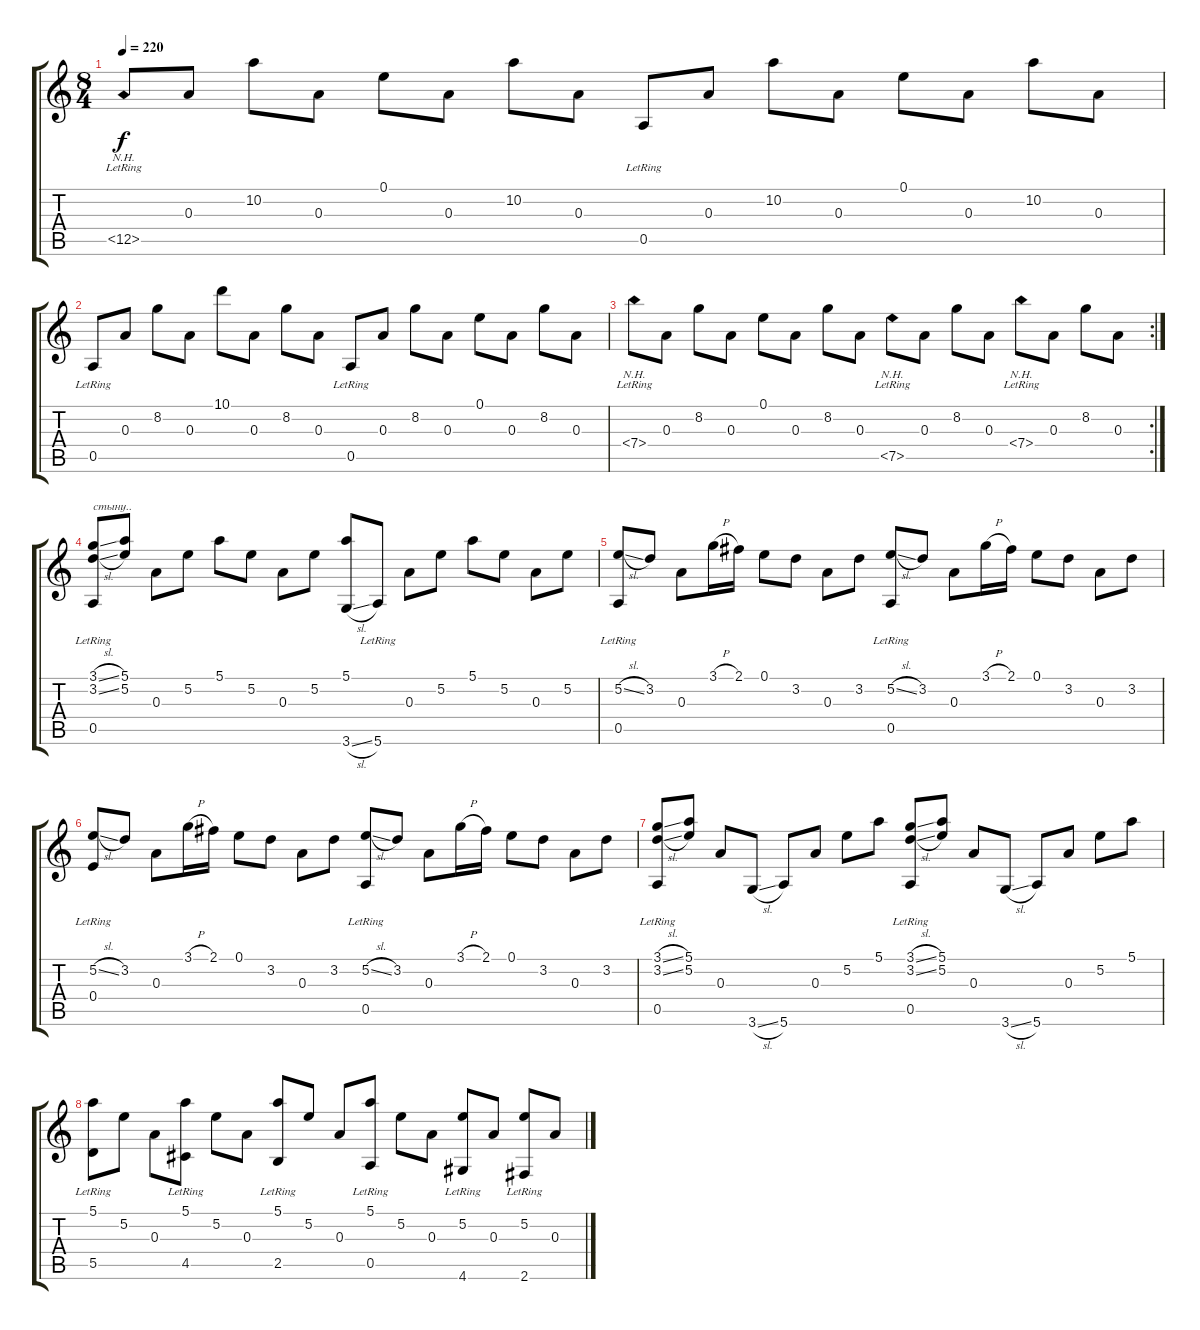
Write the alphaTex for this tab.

\track "" {instrument acousticguitarnylon}
\staff {score tabs}
\tuning (E4 B3 A3 E3 A2 E2) {hide}
\ts (8 4)
\tempo 220
\clef g2
\ks c
12.5{nh lr}.8{dy f} 0.3.8 10.2.8 0.3.8 0.1.8 0.3.8 10.2.8 0.3.8 0.5{lr}.8 0.3.8 10.2.8 0.3.8 0.1.8 0.3.8 10.2.8 0.3.8 |
0.5{lr}.8 0.3.8 8.2.8 0.3.8 10.1.8 0.3.8 8.2.8 0.3.8 0.5{lr}.8 0.3.8 8.2.8 0.3.8 0.1.8 0.3.8 8.2.8 0.3.8 |
\rc 2
7.4{nh lr}.8 0.3.8 8.2.8 0.3.8 0.1.8 0.3.8 8.2.8 0.3.8 7.5{nh lr}.8 0.3.8 8.2.8 0.3.8 7.4{nh lr}.8 0.3.8 8.2.8 0.3.8 |
(3.1{sl} 3.2{sl} 0.5{lr}).8{txt "стыну.."} (5.1 5.2).8 0.3.8 5.2.8 5.1.8 5.2.8 0.3.8 5.2.8 (5.1 3.6{sl}).8 5.6{lr}.8 0.3.8 5.2.8 5.1.8 5.2.8 0.3.8 5.2.8 |
(5.2{sl} 0.5{lr}).8 3.2.8 0.3.8 3.1{h}.16 2.1.16 0.1.8 3.2.8 0.3.8 3.2.8 (5.2{sl} 0.5{lr}).8 3.2.8 0.3.8 3.1{h}.16 2.1.16 0.1.8 3.2.8 0.3.8 3.2.8 |
(5.2{sl} 0.4{lr}).8 3.2.8 0.3.8 3.1{h}.16 2.1.16 0.1.8 3.2.8 0.3.8 3.2.8 (5.2{sl} 0.5{lr}).8 3.2.8 0.3.8 3.1{h}.16 2.1.16 0.1.8 3.2.8 0.3.8 3.2.8 |
(3.1{sl} 3.2{sl} 0.5{lr}).8 (5.1 5.2).8 0.3.8 3.6{sl}.8 5.6.8 0.3.8 5.2.8 5.1.8 (3.1{sl} 3.2{sl} 0.5{lr}).8 (5.1 5.2).8 0.3.8 3.6{sl}.8 5.6.8 0.3.8 5.2.8 5.1.8 |
(5.1 5.5{lr}).8 5.2.8 0.3.8 (5.1 4.5{lr}).8 5.2.8 0.3.8 (5.1 2.5{lr}).8 5.2.8 0.3.8 (5.1 0.5{lr}).8 5.2.8 0.3.8 (5.2 4.6{lr}).8 0.3.8 (5.2 2.6{lr}).8 0.3.8
